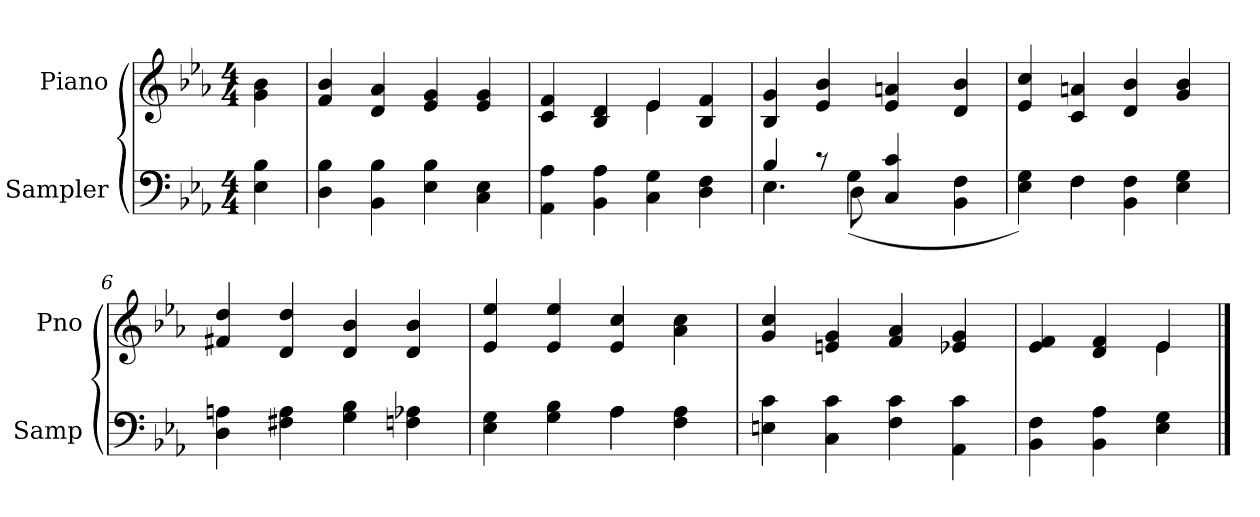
**kern	**kern
*part2	*part1
*staff2	*staff1
*I"Sampler	*I"Piano
*I'Samp	*I'Pno
*clefF4	*clefG2
*k[b-e-a-]	*k[b-e-a-]
*E-:	*E-:
*M4/4	*M4/4
=1	=1
4E- 4B-	4g\ 4b-\
=2	=2
4D 4B-	4f 4b-
4BB- 4B-	4d 4a-
4E- 4B-	4e- 4g
4C 4E-	4e- 4g
=3	=3
*	*^
4AA- 4A-	4c 4f	2ryy
4BB- 4A-	4B- 4d	.
4C 4G	4e-/	4e-
4D 4F	4B- 4f	4ryy
*	*v	*v
=4	=4
*^	*
4B-/	4.E-	4B- 4g
8r	.	4e- 4b-
8D\	(4G	.
4C 4c	.	4e- 4an
.	4.ryy	.
4BB- 4F	.	4d 4b-
=5	=5	=5
4E- 4G)	4ryy	4e- 4cc
4F\	4F	4c 4an
4BB- 4F	2ryy	4d 4b-
4E-\ 4G\	.	4g 4b-
*v	*v	*
=6	=6
4D\ 4An\	4f#X 4dd
4F#X\ 4A\	4d 4dd
4G\ 4B-\	4d 4b-
4Fn 4A-X	4d 4b-
=7	=7
*^	*
4E- 4G	2ryy	4e- 4ee-
4G 4B-	.	4e- 4ee-
4A-\	4A-	4e- 4cc
4F 4A-	4ryy	4a- 4cc
*v	*v	*
=8	=8
4En 4c	4g 4cc
4C 4c	4en 4g
4F 4c	4f 4a-
4AA- 4c	4e-X 4g
=9	=9
*	*^
4BB- 4F	4e- 4f	2ryy
4BB- 4A-	4d 4f	.
4E- 4G	4e-/	4e-
*	*v	*v
==	==
*-	*-
